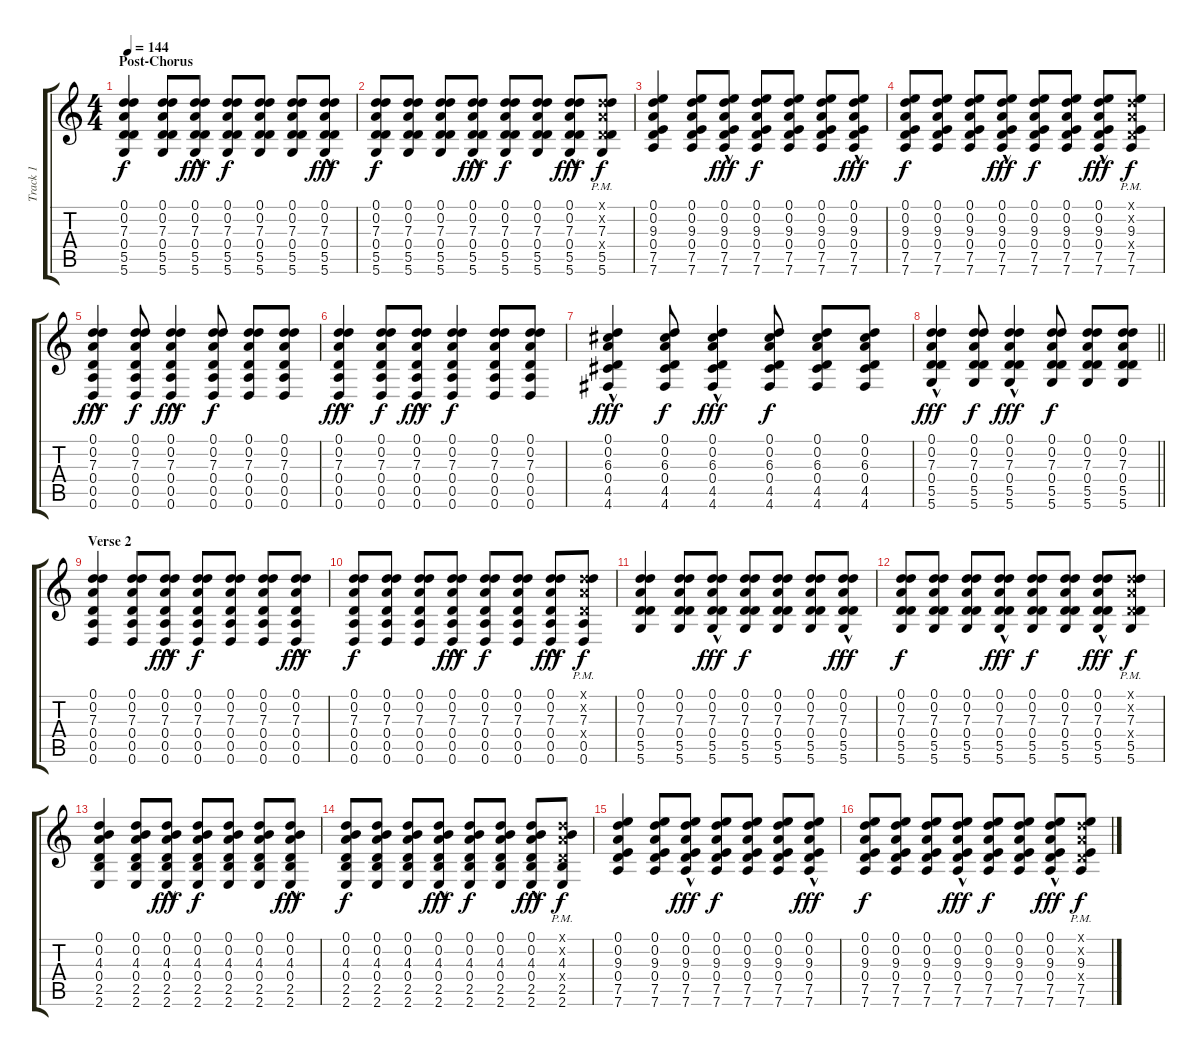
\track ("Track 1" "Track 1") {instrument acousticguitarsteel}
\staff {score tabs}
\tuning (D4 A3 G3 D3 A2 D2) {hide}
\ts (4 4)
\section ("" "Post-Chorus")
\tempo 144
\clef g2
\ks c
(0.1 0.2 7.3 0.4 5.5 5.6).4{dy f} (0.1 0.2 7.3 0.4 5.5 5.6).8 (0.1{hac} 0.2{hac} 7.3{hac} 0.4{hac} 5.5{hac} 5.6{hac}).8{dy fff} (0.1 0.2 7.3 0.4 5.5 5.6).8{dy f} (0.1 0.2 7.3 0.4 5.5 5.6).8 (0.1 0.2 7.3 0.4 5.5 5.6).8 (0.1{hac} 0.2{hac} 7.3{hac} 0.4{hac} 5.5{hac} 5.6{hac}).8{dy fff} |
(0.1 0.2 7.3 0.4 5.5 5.6).8{dy f} (0.1 0.2 7.3 0.4 5.5 5.6).8 (0.1 0.2 7.3 0.4 5.5 5.6).8 (0.1{hac} 0.2{hac} 7.3{hac} 0.4{hac} 5.5{hac} 5.6{hac}).8{dy fff} (0.1 0.2 7.3 0.4 5.5 5.6).8{dy f} (0.1 0.2 7.3 0.4 5.5 5.6).8 (0.1{hac} 0.2{hac} 7.3{hac} 0.4{hac} 5.5{hac} 5.6{hac}).8{dy fff} (0.1{x} 0.2{x} 7.3{pm} 0.4{x} 5.5{pm} 5.6{pm}).8{dy f} |
(0.1 0.2 9.3 0.4 7.5 7.6).4 (0.1 0.2 9.3 0.4 7.5 7.6).8 (0.1{hac} 0.2{hac} 9.3{hac} 0.4{hac} 7.5{hac} 7.6{hac}).8{dy fff} (0.1 0.2 9.3 0.4 7.5 7.6).8{dy f} (0.1 0.2 9.3 0.4 7.5 7.6).8 (0.1 0.2 9.3 0.4 7.5 7.6).8 (0.1{hac} 0.2{hac} 9.3{hac} 0.4{hac} 7.5{hac} 7.6{hac}).8{dy fff} |
(0.1 0.2 9.3 0.4 7.5 7.6).8{dy f} (0.1 0.2 9.3 0.4 7.5 7.6).8 (0.1 0.2 9.3 0.4 7.5 7.6).8 (0.1{hac} 0.2{hac} 9.3{hac} 0.4{hac} 7.5{hac} 7.6{hac}).8{dy fff} (0.1 0.2 9.3 0.4 7.5 7.6).8{dy f} (0.1 0.2 9.3 0.4 7.5 7.6).8 (0.1{hac} 0.2{hac} 9.3{hac} 0.4{hac} 7.5{hac} 7.6{hac}).8{dy fff} (0.1{x} 0.2{x} 9.3{pm} 0.4{x} 7.5{pm} 7.6{pm}).8{dy f} |
(0.1{hac} 0.2 7.3 0.4 0.5 0.6).4{dy fff} (0.1 0.2 7.3 0.4 0.5 0.6).8{dy f} (0.1{hac} 0.2{hac} 7.3{hac} 0.4{hac} 0.5{hac} 0.6{hac}).4{dy fff} (0.1 0.2 7.3 0.4 0.5 0.6).8{dy f} (0.1 0.2 7.3 0.4 0.5 0.6).8 (0.1 0.2 7.3 0.4 0.5 0.6).8 |
(0.1{hac} 0.2{hac} 7.3{hac} 0.4{hac} 0.5{hac} 0.6{hac}).4{dy fff} (0.1 0.2 7.3 0.4 0.5 0.6).8{dy f} (0.1{hac} 0.2{hac} 7.3{hac} 0.4{hac} 0.5{hac} 0.6{hac}).8{dy fff} (0.1 0.2 7.3 0.4 0.5 0.6).4{dy f} (0.1 0.2 7.3 0.4 0.5 0.6).8 (0.1 0.2 7.3 0.4 0.5 0.6).8 |
(0.1{hac} 0.2{hac} 6.3{hac} 0.4{hac} 4.5{hac} 4.6{hac}).4{dy fff} (0.1 0.2 6.3 0.4 4.5 4.6).8{dy f} (0.1{hac} 0.2{hac} 6.3{hac} 0.4{hac} 4.5{hac} 4.6{hac}).4{dy fff} (0.1 0.2 6.3 0.4 4.5 4.6).8{dy f} (0.1 0.2 6.3 0.4 4.5 4.6).8 (0.1 0.2 6.3 0.4 4.5 4.6).8 |
\barLineRight lightlight
(0.1{hac} 0.2{hac} 7.3{hac} 0.4{hac} 5.5{hac} 5.6{hac}).4{dy fff} (0.1 0.2 7.3 0.4 5.5 5.6).8{dy f} (0.1{hac} 0.2{hac} 7.3{hac} 0.4{hac} 5.5{hac} 5.6{hac}).4{dy fff} (0.1 0.2 7.3 0.4 5.5 5.6).8{dy f} (0.1 0.2 7.3 0.4 5.5 5.6).8 (0.1 0.2 7.3 0.4 5.5 5.6).8 |
\section ("" "Verse 2")
(0.1 0.2 7.3 0.4 0.5 0.6).4 (0.1 0.2 7.3 0.4 0.5 0.6).8 (0.1{hac} 0.2{hac} 7.3{hac} 0.4{hac} 0.5{hac} 0.6{hac}).8{dy fff} (0.1 0.2 7.3 0.4 0.5 0.6).8{dy f} (0.1 0.2 7.3 0.4 0.5 0.6).8 (0.1 0.2 7.3 0.4 0.5 0.6).8 (0.1{hac} 0.2{hac} 7.3{hac} 0.4{hac} 0.5{hac} 0.6{hac}).8{dy fff} |
(0.1 0.2 7.3 0.4 0.5 0.6).8{dy f} (0.1 0.2 7.3 0.4 0.5 0.6).8 (0.1 0.2 7.3 0.4 0.5 0.6).8 (0.1{hac} 0.2{hac} 7.3{hac} 0.4{hac} 0.5{hac} 0.6{hac}).8{dy fff} (0.1 0.2 7.3 0.4 0.5 0.6).8{dy f} (0.1 0.2 7.3 0.4 0.5 0.6).8 (0.1{hac} 0.2{hac} 7.3{hac} 0.4{hac} 0.5{hac} 0.6{hac}).8{dy fff} (0.1{x} 0.2{x} 7.3{pm} 0.4{x} 0.5{pm} 0.6{pm}).8{dy f} |
(0.1 0.2 7.3 0.4 5.5 5.6).4 (0.1 0.2 7.3 0.4 5.5 5.6).8 (0.1{hac} 0.2{hac} 7.3{hac} 0.4{hac} 5.5{hac} 5.6{hac}).8{dy fff} (0.1 0.2 7.3 0.4 5.5 5.6).8{dy f} (0.1 0.2 7.3 0.4 5.5 5.6).8 (0.1 0.2 7.3 0.4 5.5 5.6).8 (0.1{hac} 0.2{hac} 7.3{hac} 0.4{hac} 5.5{hac} 5.6{hac}).8{dy fff} |
(0.1 0.2 7.3 0.4 5.5 5.6).8{dy f} (0.1 0.2 7.3 0.4 5.5 5.6).8 (0.1 0.2 7.3 0.4 5.5 5.6).8 (0.1{hac} 0.2{hac} 7.3{hac} 0.4{hac} 5.5{hac} 5.6{hac}).8{dy fff} (0.1 0.2 7.3 0.4 5.5 5.6).8{dy f} (0.1 0.2 7.3 0.4 5.5 5.6).8 (0.1{hac} 0.2{hac} 7.3{hac} 0.4{hac} 5.5{hac} 5.6{hac}).8{dy fff} (0.1{x} 0.2{x} 7.3{pm} 0.4{x} 5.5{pm} 5.6{pm}).8{dy f} |
(0.1 0.2 4.3 0.4 2.5 2.6).4 (0.1 0.2 4.3 0.4 2.5 2.6).8 (0.1{hac} 0.2{hac} 4.3{hac} 0.4{hac} 2.5{hac} 2.6{hac}).8{dy fff} (0.1 0.2 4.3 0.4 2.5 2.6).8{dy f} (0.1 0.2 4.3 0.4 2.5 2.6).8 (0.1 0.2 4.3 0.4 2.5 2.6).8 (0.1{hac} 0.2{hac} 4.3{hac} 0.4{hac} 2.5{hac} 2.6{hac}).8{dy fff} |
(0.1 0.2 4.3 0.4 2.5 2.6).8{dy f} (0.1 0.2 4.3 0.4 2.5 2.6).8 (0.1 0.2 4.3 0.4 2.5 2.6).8 (0.1{hac} 0.2{hac} 4.3{hac} 0.4{hac} 2.5{hac} 2.6{hac}).8{dy fff} (0.1 0.2 4.3 0.4 2.5 2.6).8{dy f} (0.1 0.2 4.3 0.4 2.5 2.6).8 (0.1{hac} 0.2{hac} 4.3{hac} 0.4{hac} 2.5{hac} 2.6{hac}).8{dy fff} (0.1{x} 0.2{x} 4.3{pm} 0.4{x} 2.5{pm} 2.6{pm}).8{dy f} |
(0.1 0.2 9.3 0.4 7.5 7.6).4 (0.1 0.2 9.3 0.4 7.5 7.6).8 (0.1{hac} 0.2{hac} 9.3{hac} 0.4{hac} 7.5{hac} 7.6{hac}).8{dy fff} (0.1 0.2 9.3 0.4 7.5 7.6).8{dy f} (0.1 0.2 9.3 0.4 7.5 7.6).8 (0.1 0.2 9.3 0.4 7.5 7.6).8 (0.1{hac} 0.2{hac} 9.3{hac} 0.4{hac} 7.5{hac} 7.6{hac}).8{dy fff} |
(0.1 0.2 9.3 0.4 7.5 7.6).8{dy f} (0.1 0.2 9.3 0.4 7.5 7.6).8 (0.1 0.2 9.3 0.4 7.5 7.6).8 (0.1{hac} 0.2{hac} 9.3{hac} 0.4{hac} 7.5{hac} 7.6{hac}).8{dy fff} (0.1 0.2 9.3 0.4 7.5 7.6).8{dy f} (0.1 0.2 9.3 0.4 7.5 7.6).8 (0.1{hac} 0.2{hac} 9.3{hac} 0.4{hac} 7.5{hac} 7.6{hac}).8{dy fff} (0.1{x} 0.2{x} 9.3{pm} 0.4{x} 7.5{pm} 7.6{pm}).8{dy f}
